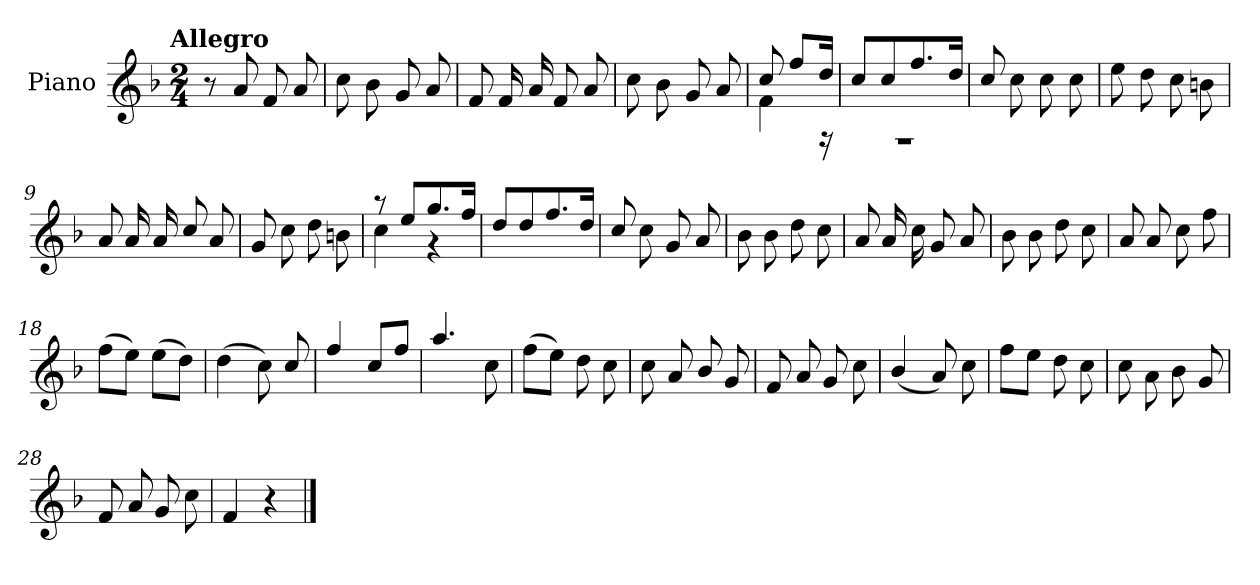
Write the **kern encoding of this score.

**kern
*part1
*staff1
*I"Piano
*I'Pno.
*clefG2
*k[b-]
!!LO:TX:omd:t=Allegro
*M2/4
*MM144
=1
8r
8a/
8f/
8a/
=2
8cc\
8b-\
8g/
8a/
=3
8f/
16f/
16a/
8f/
8a/
=4
8cc\
8b-\
8g/
8a/
=5
*^
4f\	8cc!/
.	8ff!/L
16rF	16dd!/Jk
=6	=6
2rF	8cc!/L
.	8cc!/
.	8.ff!/
.	16dd!/Jk
*v	*v
!!LO:LB:g=z
=7
8cc!/
8cc\
8cc\
8cc\
=8
8ee\
8dd\
8cc\
8bn\
=9
8a/
16a/
16a/
8cc/
8a/
=10
8g/
8cc\
8dd\
8bn\
=11
*^
8r	4cc\
8ee!/L	.
8.gg!/	4r
16ff!/Jk	.
*v	*v
!!LO:LB:g=z
=12
8dd!/L
8dd!/
8.ff!/
16dd!/Jk
=13
8cc!/
8cc\
8g/
8a/
=14
8b-\
8b-\
8dd\
8cc\
=15
8a/
16a/
16cc\
8g/
8a/
=16
8b-\
8b-\
8dd\
8cc\
!!LO:LB:g=z
=17
8a/
8a/
8cc\
8ff\
=18
(>8ff\L
8ee\J)
(>8ee\L
8dd\J)
=19
(>4dd\
8cc\)
8cc!/
=20
4ff!/
8cc!/L
8ff!/J
=21
4.aa!/
8cc\
=22
(>8ff\L
8ee\J)
8dd\
8cc\
=23
8cc\
8a/
8b-/
8g/
!!LO:LB:g=z
=24
8f/
8a/
8g/
8cc\
=25
(<4b-/
8a/)
8cc\
=26
8ff\L
8ee\J
8dd\
8cc\
=27
8cc\
8a\
8b-\
8g/
=28
8f/
8a/
8g/
8cc\
=29
4f/
4r
==
*-
